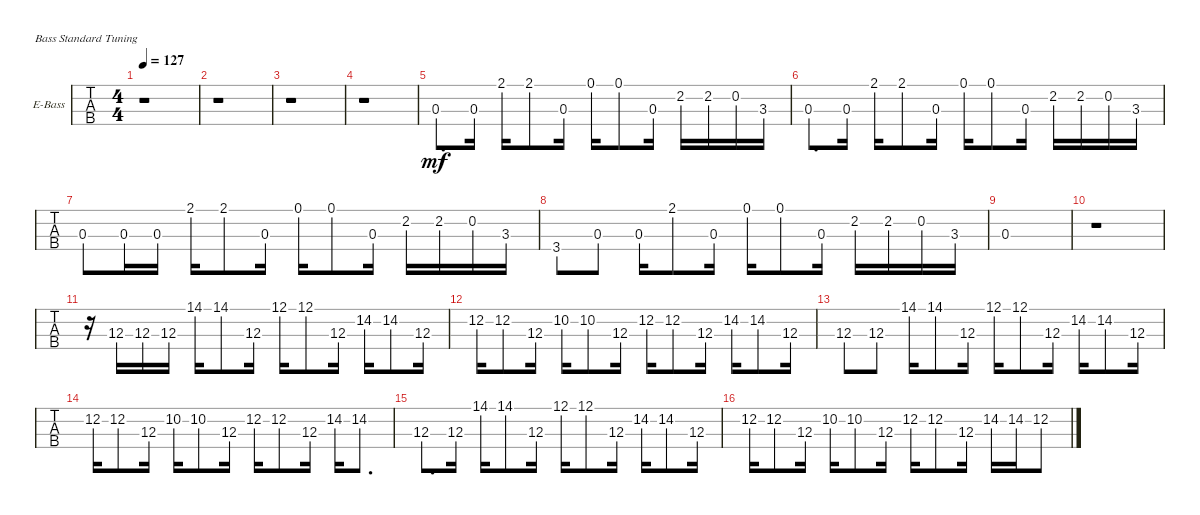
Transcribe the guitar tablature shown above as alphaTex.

\bracketExtendMode groupsimilarinstruments
\firstSystemTrackNameOrientation horizontal
\otherSystemsTrackNameOrientation horizontal
\track ("Bass 2" "E-Bass") {instrument electricbassfinger}
\staff {tabs}
\tuning (G2 D2 A1 E1)
\ts (4 4)
\tempo 127
\clef f4
\ks c
r.1{dy mf instrument electricbassfinger} |
r.1 |
r.1 |
r.1 |
0.3.8{d} 0.3.16 2.1.16 2.1.8 0.3.16 0.1.16 0.1.8 0.3.16 2.2.16 2.2.16 0.2.16 3.3.16 |
0.3.8{d} 0.3.16 2.1.16 2.1.8 0.3.16 0.1.16 0.1.8 0.3.16 2.2.16 2.2.16 0.2.16 3.3.16 |
0.3.8 0.3.16 0.3.16 2.1.16 2.1.8 0.3.16 0.1.16 0.1.8 0.3.16 2.2.16 2.2.16 0.2.16 3.3.16 |
3.4.8 0.3.8 0.3.16 2.1.8 0.3.16 0.1.16 0.1.8 0.3.16 2.2.16 2.2.16 0.2.16 3.3.16 |
0.3.1 |
r.1 |
r.16 12.3.16 12.3.16 12.3.16 14.1.16 14.1.8 12.3.16 12.1.16 12.1.8 12.3.16 14.2.16 14.2.8 12.3.16 |
12.2.16 12.2.8 12.3.16 10.2.16 10.2.8 12.3.16 12.2.16 12.2.8 12.3.16 14.2.16 14.2.8 12.3.16 |
12.3.8 12.3.8 14.1.16 14.1.8 12.3.16 12.1.16 12.1.8 12.3.16 14.2.16 14.2.8 12.3.16 |
12.2.16 12.2.8 12.3.16 10.2.16 10.2.8 12.3.16 12.2.16 12.2.8 12.3.16 14.2.16 14.2.8{d} |
12.3.8{d} 12.3.16 14.1.16 14.1.8 12.3.16 12.1.16 12.1.8 12.3.16 14.2.16 14.2.8 12.3.16 |
12.2.16 12.2.8 12.3.16 10.2.16 10.2.8 12.3.16 12.2.16 12.2.8 12.3.16 14.2.16 14.2.16 12.2.8
